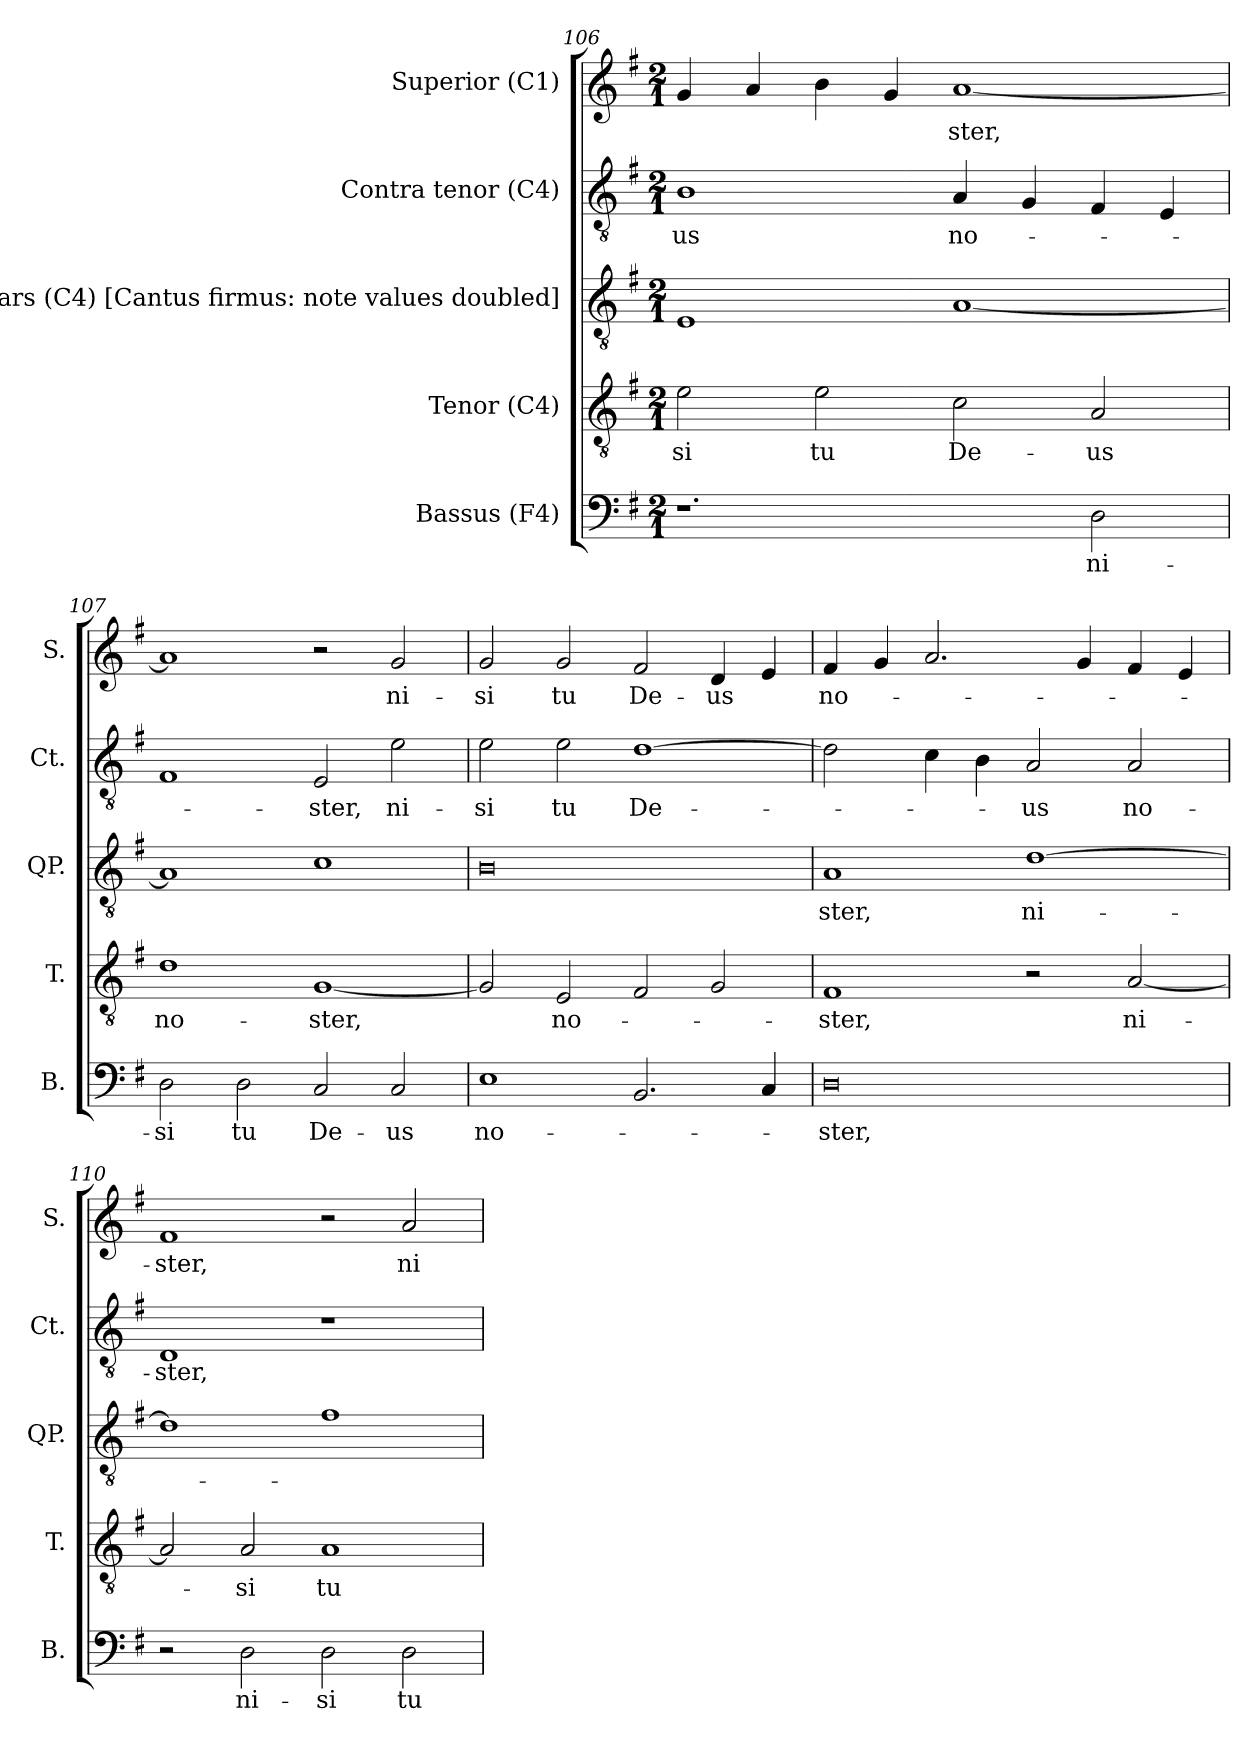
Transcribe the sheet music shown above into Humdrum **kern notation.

**kern	**text	**kern	**text	**kern	**text	**kern	**text	**kern	**text
*part5	*part5	*part4	*part4	*part3	*part3	*part2	*part2	*part1	*part1
*staff5	*staff5	*staff4	*staff4	*staff3	*staff3	*staff2	*staff2	*staff1	*staff1
*I"Bassus (F4)	*	*I"Tenor (C4)	*	*I"Quinta pars (C4) [Cantus firmus: note values doubled]	*	*I"Contra tenor (C4)	*	*I"Superior (C1)	*
*I'B.	*	*I'T.	*	*I'QP.	*	*I'Ct.	*	*I'S.	*
*clefF4	*	*clefGv2	*	*clefGv2	*	*clefGv2	*	*clefG2	*
*	*	*ITrd7c12	*	*ITrd7c12	*	*	*	*	*
*k[f#]	*	*k[f#]	*	*k[f#]	*	*k[f#]	*	*k[f#]	*
*G:	*	*G:	*	*G:	*	*G:	*	*G:	*
*M2/1	*	*M2/1	*	*M2/1	*	*M2/1	*	*M2/1	*
=106	=106	=106	=106	=106	=106	=106	=106	=106	=106
!	!	!	!LO:LY:b:color=#000000	!	!	!	!	!	!
!	!	!	!	!	!	!	!LO:LY:b:color=#000000	!	!
1.r	.	2Ei\	-si	1EEi	.	1Bi	-us	4gi/	.
.	.	.	.	.	.	.	.	4ai/	.
!	!	!	!LO:LY:b:color=#000000	!	!	!	!	!	!
.	.	2Ei\	tu	.	.	.	.	4bi\	.
.	.	.	.	.	.	.	.	4gi/	.
!	!	!	!LO:LY:b:color=#000000	!	!	!	!	!	!
!	!	!	!	!	!	!	!LO:LY:b:color=#000000	!	!
!	!	!	!	!	!	!	!	!	!LO:LY:b:color=#000000
.	.	2Ci\	De-	[1AAi	.	4Ai/	no-	[1ai	-ster,
.	.	.	.	.	.	4Gi/	.	.	.
!	!LO:LY:b:color=#000000	!	!	!	!	!	!	!	!
!	!	!	!LO:LY:b:color=#000000	!	!	!	!	!	!
2Di\	ni-	2AAi/	-us	.	.	4F#i/	.	.	.
.	.	.	.	.	.	4Ei/	.	.	.
!!LO:LB:g=z
=107	=107	=107	=107	=107	=107	=107	=107	=107	=107
!	!LO:LY:b:color=#000000	!	!	!	!	!	!	!	!
!	!	!	!LO:LY:b:color=#000000	!	!	!	!	!	!
2Di\	-si	1Di	no-	1AAi]	.	1F#i	.	1ai]	.
!	!LO:LY:b:color=#000000	!	!	!	!	!	!	!	!
2Di\	tu	.	.	.	.	.	.	.	.
!	!LO:LY:b:color=#000000	!	!	!	!	!	!	!	!
!	!	!	!LO:LY:b:color=#000000	!	!	!	!	!	!
!	!	!	!	!	!	!	!LO:LY:b:color=#000000	!	!
2Ci/	De-	[1GGi	-ster,	1Ci	.	2Ei/	-ster,	2r	.
!	!LO:LY:b:color=#000000	!	!	!	!	!	!	!	!
!	!	!	!	!	!	!	!LO:LY:b:color=#000000	!	!
!	!	!	!	!	!	!	!	!	!LO:LY:b:color=#000000
2Ci/	-us	.	.	.	.	2ei\	ni-	2gi/	ni-
=108	=108	=108	=108	=108	=108	=108	=108	=108	=108
!	!LO:LY:b:color=#000000	!	!	!	!	!	!	!	!
!	!	!	!	!	!	!	!LO:LY:b:color=#000000	!	!
!	!	!	!	!	!	!	!	!	!LO:LY:b:color=#000000
1Ei	no-	2GGi/]	.	0BBi	.	2ei\	-si	2gi/	-si
!	!	!	!LO:LY:b:color=#000000	!	!	!	!	!	!
!	!	!	!	!	!	!	!LO:LY:b:color=#000000	!	!
!	!	!	!	!	!	!	!	!	!LO:LY:b:color=#000000
.	.	2EEi/	no-	.	.	2ei\	tu	2gi/	tu
!	!	!	!	!	!	!	!LO:LY:b:color=#000000	!	!
!	!	!	!	!	!	!	!	!	!LO:LY:b:color=#000000
2.BBi/	.	2FF#i/	.	.	.	[1di	De-	2f#i/	De-
!	!	!	!	!	!	!	!	!	!LO:LY:b:color=#000000
.	.	2GGi/	.	.	.	.	.	4di/	-us
4Ci/	.	.	.	.	.	.	.	4ei/	.
=109	=109	=109	=109	=109	=109	=109	=109	=109	=109
!	!LO:LY:b:color=#000000	!	!	!	!	!	!	!	!
!	!	!	!LO:LY:b:color=#000000	!	!	!	!	!	!
!	!	!	!	!	!LO:LY:b:color=#000000	!	!	!	!
!	!	!	!	!	!	!	!	!	!LO:LY:b:color=#000000
0Di	-ster,	1FF#i	-ster,	1AAi	-ster,	2di\]	.	4f#i/	no-
.	.	.	.	.	.	.	.	4gi/	.
.	.	.	.	.	.	4ci\	.	2.ai/	.
.	.	.	.	.	.	4Bi\	.	.	.
!	!	!	!	!	!LO:LY:b:color=#000000	!	!	!	!
!	!	!	!	!	!	!	!LO:LY:b:color=#000000	!	!
.	.	2r	.	[1Di	ni-	2Ai/	-us	.	.
.	.	.	.	.	.	.	.	4gi/	.
!	!	!	!LO:LY:b:color=#000000	!	!	!	!	!	!
!	!	!	!	!	!	!	!LO:LY:b:color=#000000	!	!
.	.	[2AAi/	ni-	.	.	2Ai/	no-	4f#i/	.
.	.	.	.	.	.	.	.	4ei/	.
=110	=110	=110	=110	=110	=110	=110	=110	=110	=110
!	!	!	!	!	!	!	!LO:LY:b:color=#000000	!	!
!	!	!	!	!	!	!	!	!	!LO:LY:b:color=#000000
2r	.	2AAi/]	.	1Di]	.	1Di	-ster,	1f#i	-ster,
!	!LO:LY:b:color=#000000	!	!	!	!	!	!	!	!
!	!	!	!LO:LY:b:color=#000000	!	!	!	!	!	!
2Di\	ni-	2AAi/	-si	.	.	.	.	.	.
!	!LO:LY:b:color=#000000	!	!	!	!	!	!	!	!
!	!	!	!LO:LY:b:color=#000000	!	!	!	!	!	!
2Di\	-si	1AAi	tu	1F#i	.	1r	.	2r	.
!	!LO:LY:b:color=#000000	!	!	!	!	!	!	!	!
!	!	!	!	!	!	!	!	!	!LO:LY:b:color=#000000
2Di\	tu	.	.	.	.	.	.	2ai/	ni-
=	=	=	=	=	=	=	=	=	=
*-	*-	*-	*-	*-	*-	*-	*-	*-	*-
